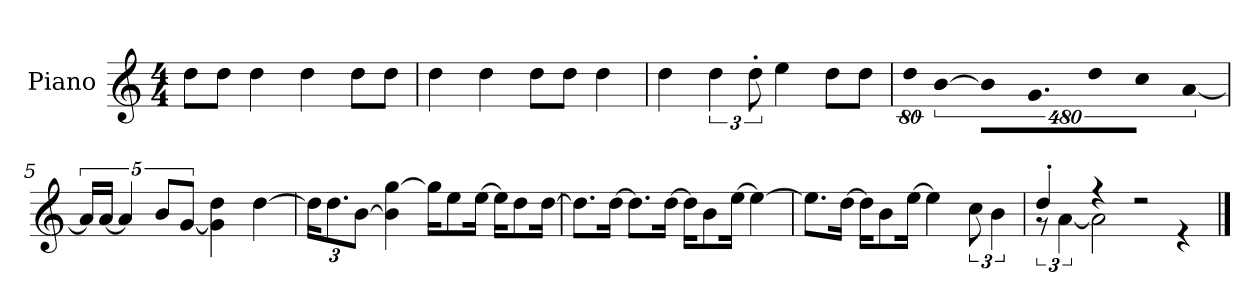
**kern
*part1
*staff1
*I"Piano
*I'P-no
*clefG2
*k[]
*M4/4
*MM90
=1
8dd\L
8dd\J
4dd\
4dd\
8dd\L
8dd\J
=2
4dd\
4dd\
8dd\L
8dd\J
4dd\
=3
4dd\
6dd\
12dd'\
4ee\
8dd\L
8dd\J
=4
!LO:N:vis=8
640%71dd\
!LO:N:vis=4
[1920%427b\
!LO:N:vis=16
1920%107b\KL]
9.g\
!LO:N:vis=8
640%71dd\
!LO:N:vis=8
640%71cc\J
!LO:N:vis=4
[1920%427a/
=5
20a/LL]
[20a/JJ
5a/]
10b/L
[10g/J
4g\] 4dd\
[4dd\
!!LO:LB:g=z
=6
*Xbrackettup
24dd\KL]
12.dd\
[12b\J
4b\] [4gg\
16gg\KL]
8ee\
[16ee\Jk
16ee\KL]
8dd\
[16dd\Jk
=7
8.dd\L]
[16dd\Jk
8.dd\L]
[16dd\Jk
16dd\KL]
8b\
[16ee\Jk
4ee\_
=8
8.ee\L]
[16dd\Jk
16dd\KL]
8b\
[16ee\Jk
4ee\]
*brackettup
12cc\
6b\
=9
*^
4dd'/	12r
.	[6a\
4r	2a\]
2r	.
.	4r
*v	*v
==
*-
